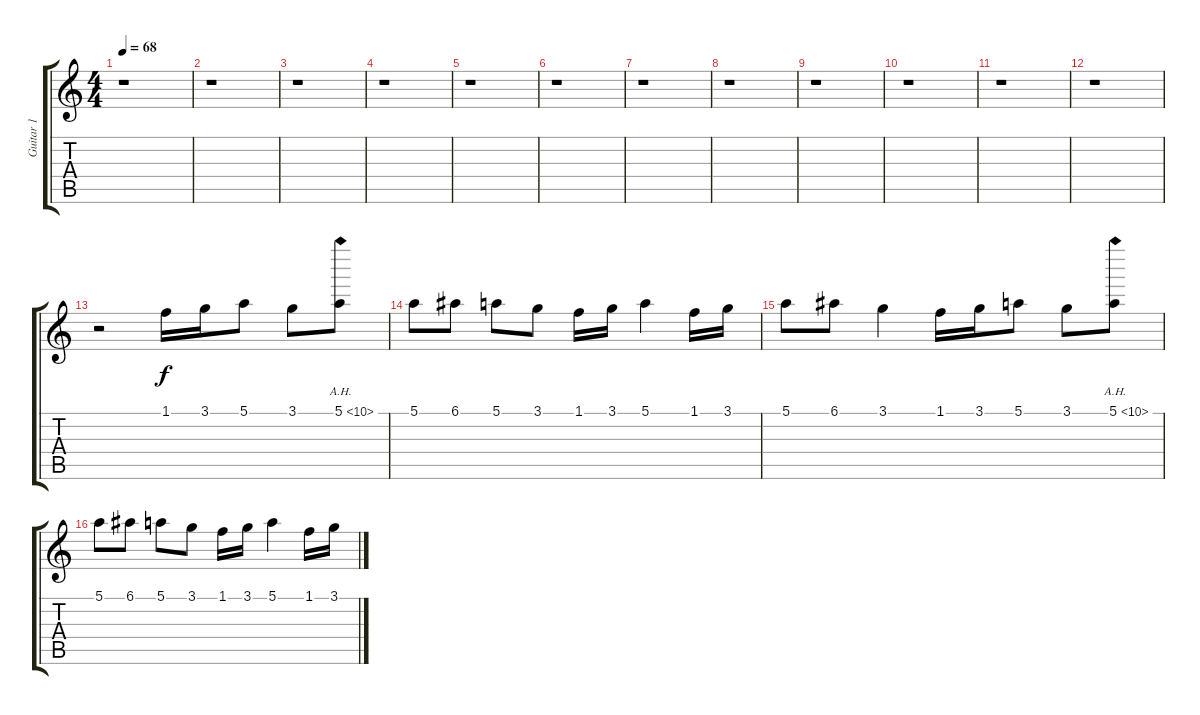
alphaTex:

\track ("Guitar 1" "Guitar 1") {instrument distortionguitar}
\staff {score tabs}
\tuning (E4 B3 G3 D3 A2 E2) {hide}
\ts (4 4)
\tempo 68
\clef g2
\ks c
r.1{dy f} |
r.1 |
r.1 |
r.1 |
r.1 |
r.1 |
r.1 |
r.1 |
r.1 |
r.1 |
r.1 |
r.1 |
\section ("" "")
r.2 1.1.16 3.1.16 5.1.8 3.1.8 5.1{ah 5}.8 |
5.1.8 6.1.8 5.1.8 3.1.8 1.1.16 3.1.16 5.1.4 1.1.16 3.1.16 |
5.1.8 6.1.8 3.1.4 1.1.16 3.1.16 5.1.8 3.1.8 5.1{ah 5}.8 |
5.1.8 6.1.8 5.1.8 3.1.8 1.1.16 3.1.16 5.1.4 1.1.16 3.1.16
